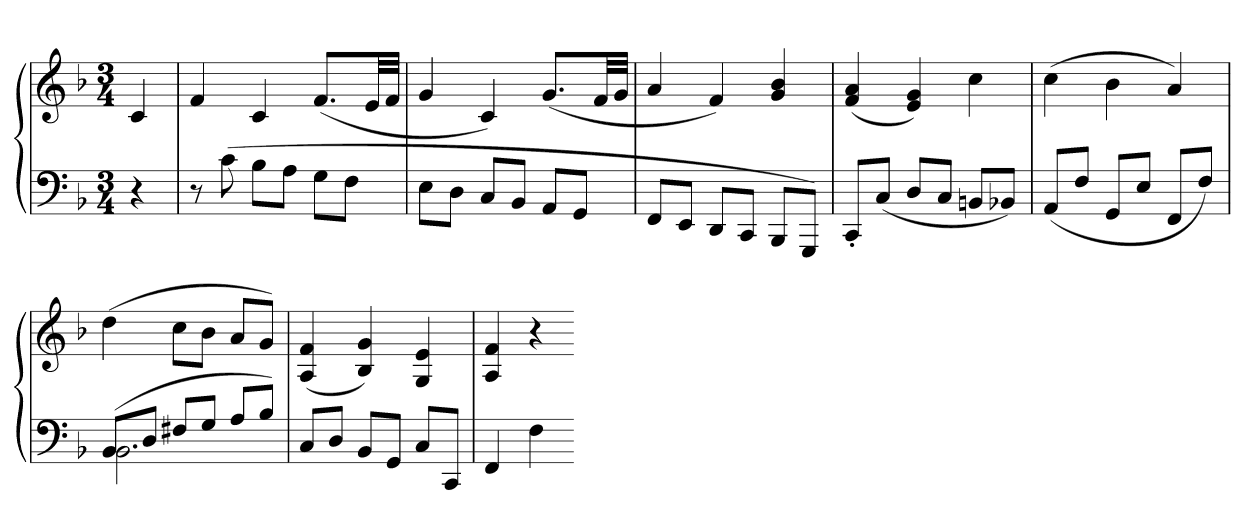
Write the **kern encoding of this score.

**kern	**kern
*part1	*part1
*staff2	*staff1
*clefF4	*clefG2
*k[b-]	*k[b-]
*M3/4	*M3/4
=	=
4r	4c
=	=
8r	4f
(8c	.
8B-L	4c
8AJ	.
8GL	(8.fL
8FJ	.
.	32eLL
.	32fJJJ
=	=
8EL	4g
8DJ	.
8CL	4c)
8BB-J	.
8AAL	(8.gL
8GGJ	.
.	32fLL
.	32gJJJ
=	=
8FFL	4a
8EEJ	.
8DDL	4f)
8CCJ	.
8BBB-L	4g 4b-
8GGGJ)	.
=	=
8CC'L	(4f 4a
(8CJ	.
8DL	4e 4g)
8CJ	.
8BBnL	4cc
8BB-XJ)	.
=	=
(8AAL	(4cc
8FJ	.
8GGL	4b-
8EJ	.
8FFL	4a)
8FJ)	.
=	=
*^	*
(8BB-L	2.BB-	(4dd
8DJ	.	.
8F#XL	.	8ccL
8GJ	.	8b-J
8AL	.	8aL
8B-J)	.	8gJ)
*v	*v	*
=	=
8CL	(4A 4f
8DJ	.
8BB-L	4B- 4g)
8GGJ	.
8CL	4G 4e
8CCJ	.
=	=
4FF	4A 4f
4F	4r
=-	=-
*-	*-
